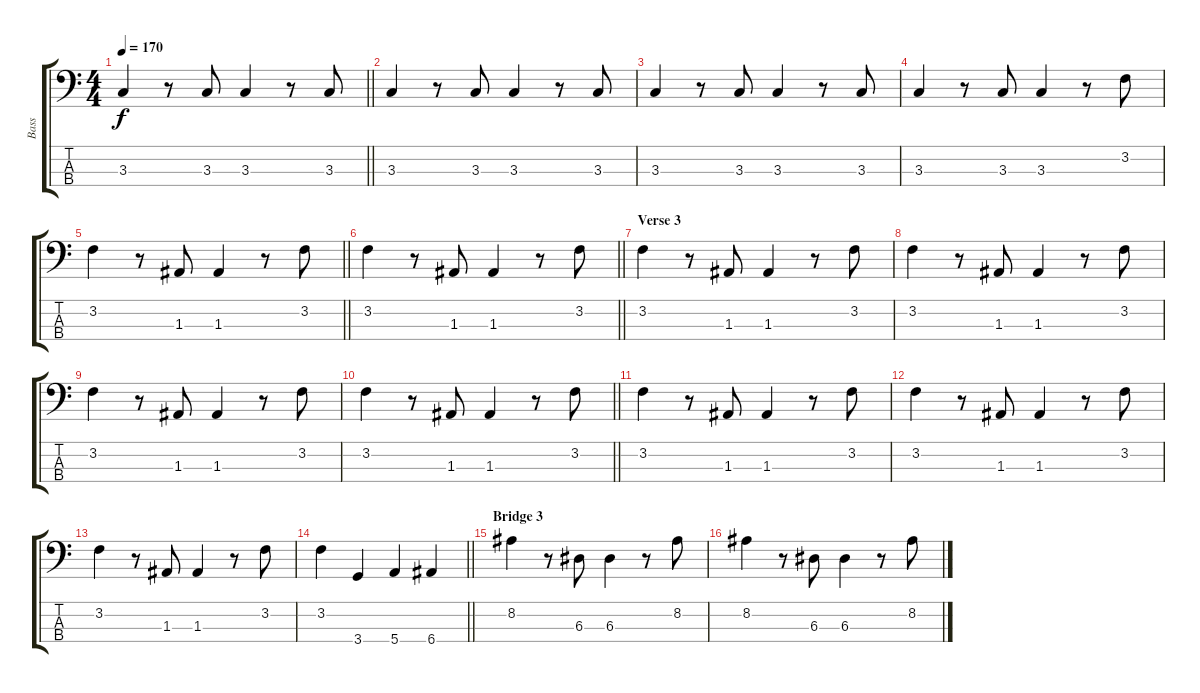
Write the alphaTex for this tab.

\track ("Bass" "Bass") {instrument electricbassfinger}
\staff {score tabs}
\tuning (G2 D2 A1 E1) {hide}
\ts (4 4)
\tempo 170
\clef f4
\barLineRight lightlight
\ks c
3.3.4{dy f} r.8 3.3.8 3.3.4 r.8 3.3.8 |
3.3.4 r.8 3.3.8 3.3.4 r.8 3.3.8 |
3.3.4 r.8 3.3.8 3.3.4 r.8 3.3.8 |
3.3.4 r.8 3.3.8 3.3.4 r.8 3.2.8 |
\barLineRight lightlight
3.2.4 r.8 1.3.8 1.3.4 r.8 3.2.8 |
\barLineRight lightlight
3.2.4 r.8 1.3.8 1.3.4 r.8 3.2.8 |
\section ("" "Verse 3")
3.2.4 r.8 1.3.8 1.3.4 r.8 3.2.8 |
3.2.4 r.8 1.3.8 1.3.4 r.8 3.2.8 |
3.2.4 r.8 1.3.8 1.3.4 r.8 3.2.8 |
\barLineRight lightlight
3.2.4 r.8 1.3.8 1.3.4 r.8 3.2.8 |
3.2.4 r.8 1.3.8 1.3.4 r.8 3.2.8 |
3.2.4 r.8 1.3.8 1.3.4 r.8 3.2.8 |
3.2.4 r.8 1.3.8 1.3.4 r.8 3.2.8 |
\barLineRight lightlight
3.2.4 3.4.4 5.4.4 6.4.4 |
\section ("" "Bridge 3")
8.2.4 r.8 6.3.8 6.3.4 r.8 8.2.8 |
8.2.4 r.8 6.3.8 6.3.4 r.8 8.2.8
